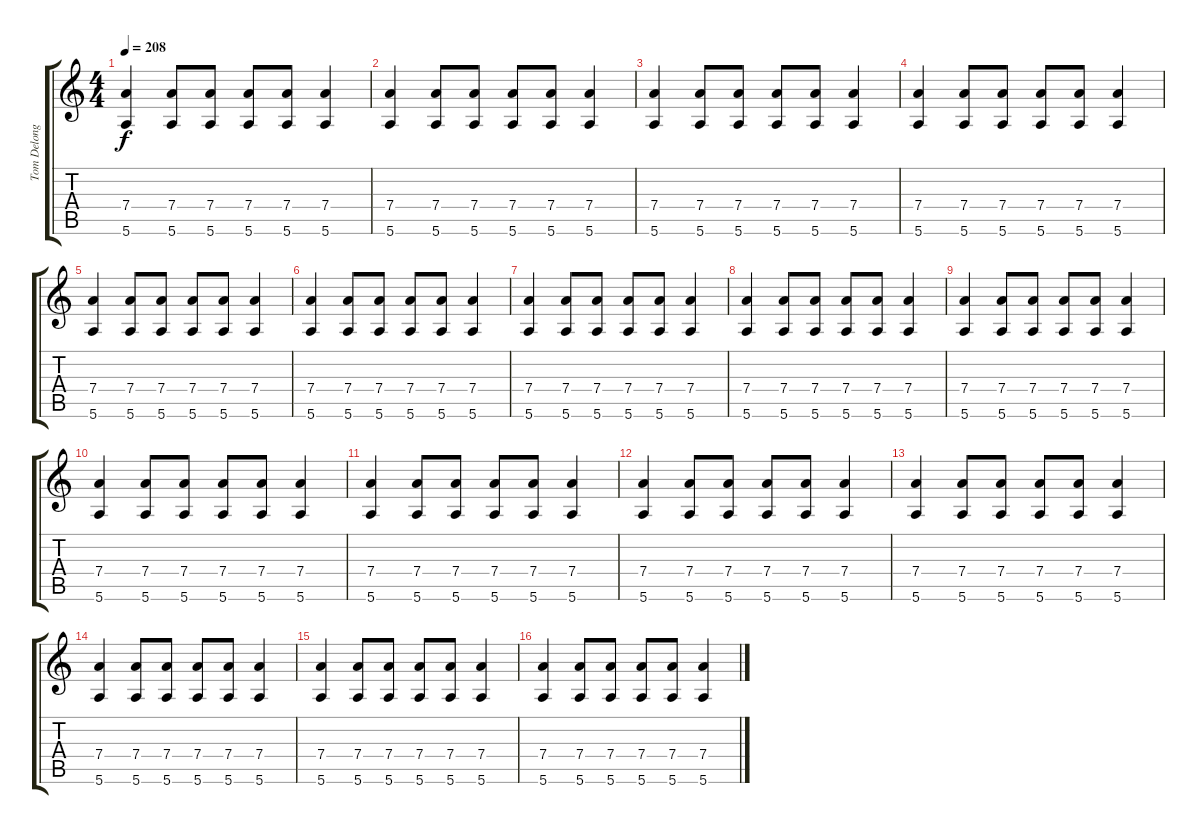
\track ("Tom Delonge - Gtr. 2" "Tom Delong") {instrument distortionguitar}
\staff {score tabs}
\tuning (E4 B3 G3 D3 A2 E2) {hide}
\ts (4 4)
\tempo 208
\clef g2
\ks c
(7.4 5.6).4{dy f} (7.4 5.6).8 (7.4 5.6).8 (7.4 5.6).8 (7.4 5.6).8 (7.4 5.6).4 |
(7.4 5.6).4 (7.4 5.6).8 (7.4 5.6).8 (7.4 5.6).8 (7.4 5.6).8 (7.4 5.6).4 |
(7.4 5.6).4 (7.4 5.6).8 (7.4 5.6).8 (7.4 5.6).8 (7.4 5.6).8 (7.4 5.6).4 |
(7.4 5.6).4 (7.4 5.6).8 (7.4 5.6).8 (7.4 5.6).8 (7.4 5.6).8 (7.4 5.6).4 |
(7.4 5.6).4 (7.4 5.6).8 (7.4 5.6).8 (7.4 5.6).8 (7.4 5.6).8 (7.4 5.6).4 |
(7.4 5.6).4 (7.4 5.6).8 (7.4 5.6).8 (7.4 5.6).8 (7.4 5.6).8 (7.4 5.6).4 |
(7.4 5.6).4 (7.4 5.6).8 (7.4 5.6).8 (7.4 5.6).8 (7.4 5.6).8 (7.4 5.6).4 |
(7.4 5.6).4 (7.4 5.6).8 (7.4 5.6).8 (7.4 5.6).8 (7.4 5.6).8 (7.4 5.6).4 |
(7.4 5.6).4 (7.4 5.6).8 (7.4 5.6).8 (7.4 5.6).8 (7.4 5.6).8 (7.4 5.6).4 |
(7.4 5.6).4 (7.4 5.6).8 (7.4 5.6).8 (7.4 5.6).8 (7.4 5.6).8 (7.4 5.6).4 |
(7.4 5.6).4 (7.4 5.6).8 (7.4 5.6).8 (7.4 5.6).8 (7.4 5.6).8 (7.4 5.6).4 |
(7.4 5.6).4 (7.4 5.6).8 (7.4 5.6).8 (7.4 5.6).8 (7.4 5.6).8 (7.4 5.6).4 |
(7.4 5.6).4 (7.4 5.6).8 (7.4 5.6).8 (7.4 5.6).8 (7.4 5.6).8 (7.4 5.6).4 |
(7.4 5.6).4 (7.4 5.6).8 (7.4 5.6).8 (7.4 5.6).8 (7.4 5.6).8 (7.4 5.6).4 |
(7.4 5.6).4 (7.4 5.6).8 (7.4 5.6).8 (7.4 5.6).8 (7.4 5.6).8 (7.4 5.6).4 |
(7.4 5.6).4 (7.4 5.6).8 (7.4 5.6).8 (7.4 5.6).8 (7.4 5.6).8 (7.4 5.6).4
